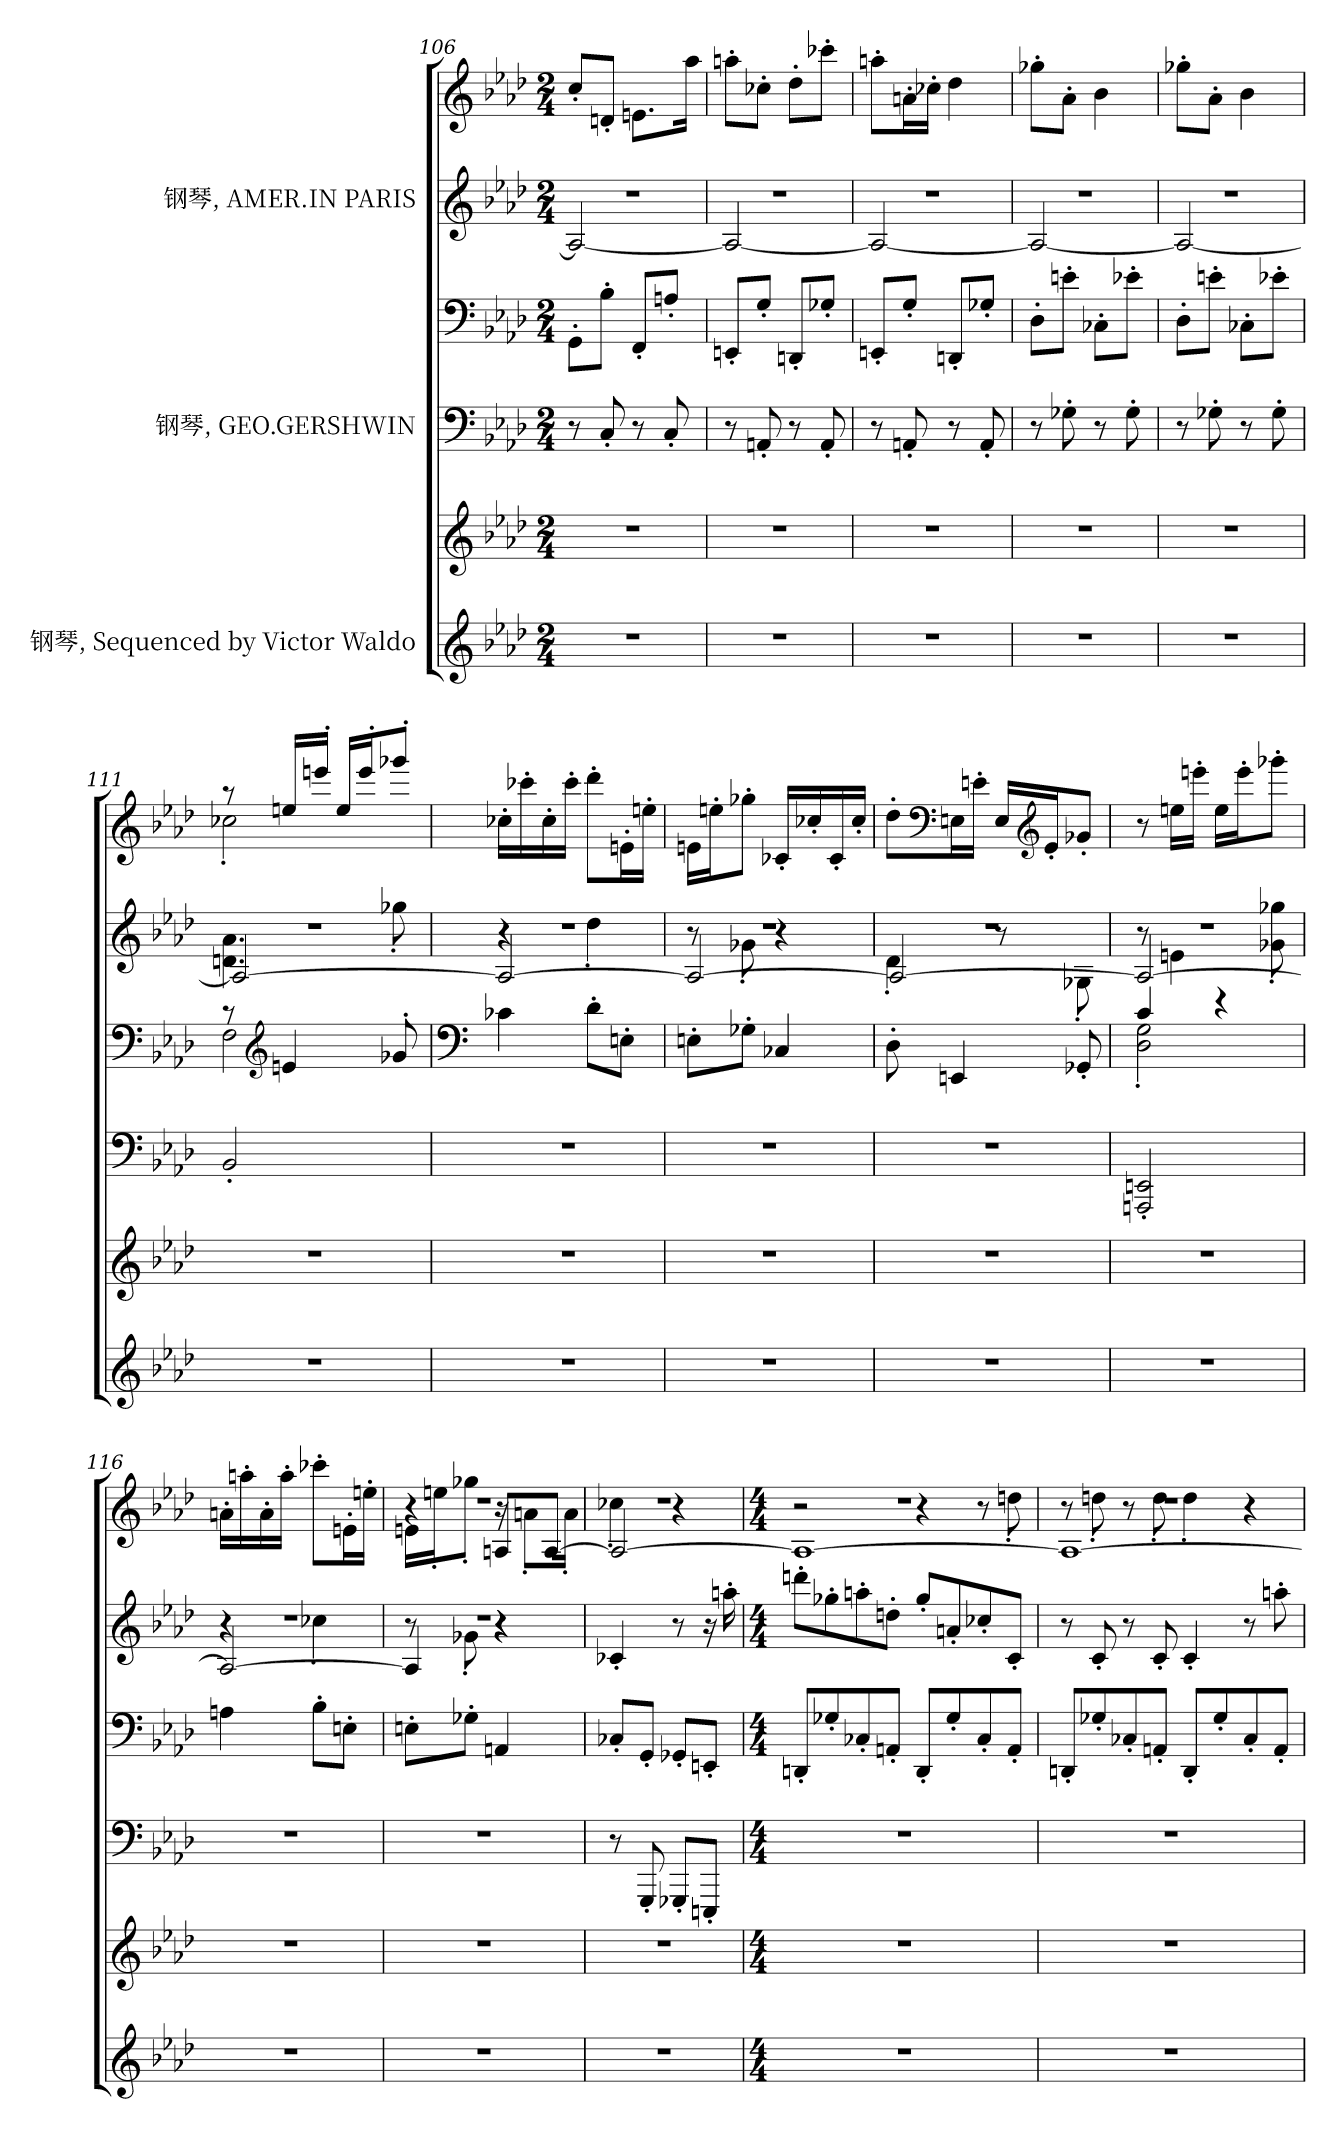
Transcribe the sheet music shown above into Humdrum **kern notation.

**kern	**kern	**kern	**kern	**kern	**kern
*part3	*part3	*part2	*part2	*part1	*part1
*staff6	*staff5	*staff4	*staff3	*staff2	*staff1
*I"钢琴, Sequenced by Victor Waldo	*	*I"钢琴, GEO.GERSHWIN	*	*I"钢琴, AMER.IN PARIS	*
*clefG2	*clefG2	*clefF4	*clefF4	*clefG2	*clefG2
*k[b-e-a-d-]	*k[b-e-a-d-]	*k[b-e-a-d-]	*k[b-e-a-d-]	*k[b-e-a-d-]	*k[b-e-a-d-]
*M2/4	*M2/4	*M2/4	*M2/4	*M2/4	*M2/4
=106	=106	=106	=106	=106	=106
*	*	*	*	*^	*
2r	2r	8r	8GG'\L	2r	2A/_	8cc'/L
.	.	8C'/	8B-'\J	.	.	8dn'/J
.	.	8r	8FF'/L	.	.	8.en\L
.	.	8C'/	8An'/J	.	.	.
.	.	.	.	.	.	16aa-\Jk
=107	=107	=107	=107	=107	=107	=107
2r	2r	8r	8EEn'/L	2r	2A/_	8aan'\L
.	.	8AAn'/	8G'/J	.	.	8cc-X'\J
.	.	8r	8DDn'/L	.	.	8dd-'\L
.	.	8AA'/	8G-X'/J	.	.	8ccc-X'\J
=108	=108	=108	=108	=108	=108	=108
2r	2r	8r	8EEn'/L	2r	2A/_	8aan'\L
.	.	8AAn'/	8G'/J	.	.	16an'\L
.	.	.	.	.	.	16cc-X'\JJ
.	.	8r	8DDn'/L	.	.	4dd-\
.	.	8AA'/	8G-X'/J	.	.	.
=109	=109	=109	=109	=109	=109	=109
2r	2r	8r	8D-'\L	2r	2A/_	8gg-X'\L
.	.	8G-X'\	8en'\J	.	.	8a-'\J
.	.	8r	8C-X'\L	.	.	4b-\
.	.	8G-'\	8e-X'\J	.	.	.
!!LO:LB:g=z
=110	=110	=110	=110	=110	=110	=110
2r	2r	8r	8D-'\L	2r	2A/_	8gg-X'\L
.	.	8G-X'\	8en'\J	.	.	8a-'\J
.	.	8r	8C-X'\L	.	.	4b-\
.	.	8G-'\	8e-X'\J	.	.	.
=111	=111	=111	=111	=111	=111	=111
*	*	*	*^	*	*^	*^
2r	2r	2BB-'/	8r	2F\	2r	4.dn\ 4.a-\	2A/_	8r	2cc-X'\
*	*	*	*clefG2	*	*	*	*	*	*
.	.	.	4en/	.	.	.	.	16een/LL	.
.	.	.	.	.	.	.	.	16eeen'/JJ	.
.	.	.	.	.	.	.	.	16ee/LL	.
.	.	.	.	.	.	.	.	16eee'/J	.
.	.	.	8g-X'/	.	.	8gg-X'\	.	8ggg-X'/J	.
*	*	*	*v	*v	*	*	*	*v	*v
=112	=112	=112	=112	=112	=112	=112	=112
*	*	*	*clefF4	*	*	*	*
2r	2r	2r	4c-X\	2r	4r	2A/_	16cc-X'\LL
.	.	.	.	.	.	.	16ccc-X'\
.	.	.	.	.	.	.	16cc-'\
.	.	.	.	.	.	.	16ccc-'\JJ
.	.	.	8d-'\L	.	4dd-'\	.	8ddd-'\L
.	.	.	8En'\J	.	.	.	16en'\L
.	.	.	.	.	.	.	16een'\JJ
!!LO:PB:g=z
=113	=113	=113	=113	=113	=113	=113	=113
2r	2r	2r	8En'\L	2r	8r	2A/_	16en\LL
.	.	.	.	.	.	.	16een'\J
.	.	.	8G-X'\J	.	8g-X'\	.	8gg-X'\J
.	.	.	4C-X/	.	4r	.	16c-X'/LL
.	.	.	.	.	.	.	16cc-X'/
.	.	.	.	.	.	.	16c-'/
.	.	.	.	.	.	.	16cc-'/JJ
=114	=114	=114	=114	=114	=114	=114	=114
2r	2r	2r	8D-'\	2r	4d-'\	2A/_	8dd-'\L
*	*	*	*	*	*	*	*clefF4
.	.	.	4EEn/	.	.	.	16En\L
.	.	.	.	.	.	.	16en'\JJ
.	.	.	.	.	8r	.	16E/LL
*	*	*	*	*	*	*	*clefG2
.	.	.	.	.	.	.	16e'/J
.	.	.	8GG-X'/	.	8G-X'\	.	8g-X'/J
=115	=115	=115	=115	=115	=115	=115	=115
*	*	*	*^	*	*	*	*
2r	2r	2AAAn/' 2EEn/'	4c/	2D-\' 2G\'	2r	8r	2A/_	8r
.	.	.	.	.	.	4en\	.	16een\LL
.	.	.	.	.	.	.	.	16eeen'\JJ
.	.	.	4r	.	.	.	.	16ee\LL
.	.	.	.	.	.	.	.	16eee'\J
.	.	.	.	.	.	8g-X\' 8gg-X\'	.	8ggg-X'\J
*	*	*	*v	*v	*	*	*	*
!!LO:LB:g=z
=116	=116	=116	=116	=116	=116	=116	=116
2r	2r	2r	4An\	2r	4r	2A/_	16an'\LL
.	.	.	.	.	.	.	16aan'\
.	.	.	.	.	.	.	16a'\
.	.	.	.	.	.	.	16aa'\JJ
.	.	.	8B-'\L	.	4cc-X'\	.	8ccc-X'\L
.	.	.	8En'\J	.	.	.	16en'\L
.	.	.	.	.	.	.	16een'\JJ
=117	=117	=117	=117	=117	=117	=117	=117
*	*	*	*	*	*	*	*^
*	*	*	*	*	*	*	*	*^
2r	2r	2r	8En'\L	2r	8r	4A/]	2r	16en\LL	4r
.	.	.	.	.	.	.	.	16een'\J	.
.	.	.	8G-X'\J	.	8g-X'\	.	.	8gg-X'\J	.
.	.	.	4AAn/	.	4r	4r	.	16r	8An/L
.	.	.	.	.	.	.	.	8an'\L	.
.	.	.	.	.	.	.	.	.	[8A/J
.	.	.	.	.	.	.	.	16a'\Jk	.
*	*	*	*	*v	*v	*v	*	*	*
=118	=118	=118	=118	=118	=118	=118	=118
2r	2r	8r	8C-X'/L	4c-X'/	2r	4cc-X'\	2A/_
.	.	8GGG'/	8GG'/J	.	.	.	.
.	.	8GGG-X'/L	8GG-X'/L	8r	.	4r	.
.	.	8EEEn'/J	8EEn'/J	16r	.	.	.
.	.	.	.	16aan'\	.	.	.
!!LO:PB:g=z	!!	!!
=119	=119	=119	=119	=119	=119	=119	=119
*M4/4	*M4/4	*M4/4	*M4/4	*M4/4	*M4/4	*	*
1r	1r	1r	8DDn'/L	8dddn'\L	1r	2r	1A_
.	.	.	8G-X'/	8gg-X'\	.	.	.
.	.	.	8C-X'/	8aan'\	.	.	.
.	.	.	8AAn'/J	8ddn'\J	.	.	.
.	.	.	8DD'/L	8gg-'/L	.	4r	.
.	.	.	8G-'/	8an'/	.	.	.
.	.	.	8C-'/	8cc-X'/	.	8r	.
.	.	.	8AA'/J	8c'/J	.	8ddn'\	.
=120	=120	=120	=120	=120	=120	=120	=120
1r	1r	1r	8DDn'/L	8r	1r	8r	1A_
.	.	.	8G-X'/	8c'/	.	8ddn'\	.
.	.	.	8C-X'/	8r	.	8r	.
.	.	.	8AAn'/J	8c'/	.	8dd'\	.
.	.	.	8DD'/L	4c'/	.	4dd'\	.
.	.	.	8G-'/	.	.	.	.
.	.	.	8C-'/	8r	.	4r	.
.	.	.	8AA'/J	8aan'\	.	.	.
*	*	*	*	*	*v	*v	*v
=	=	=	=	=	=
*-	*-	*-	*-	*-	*-
